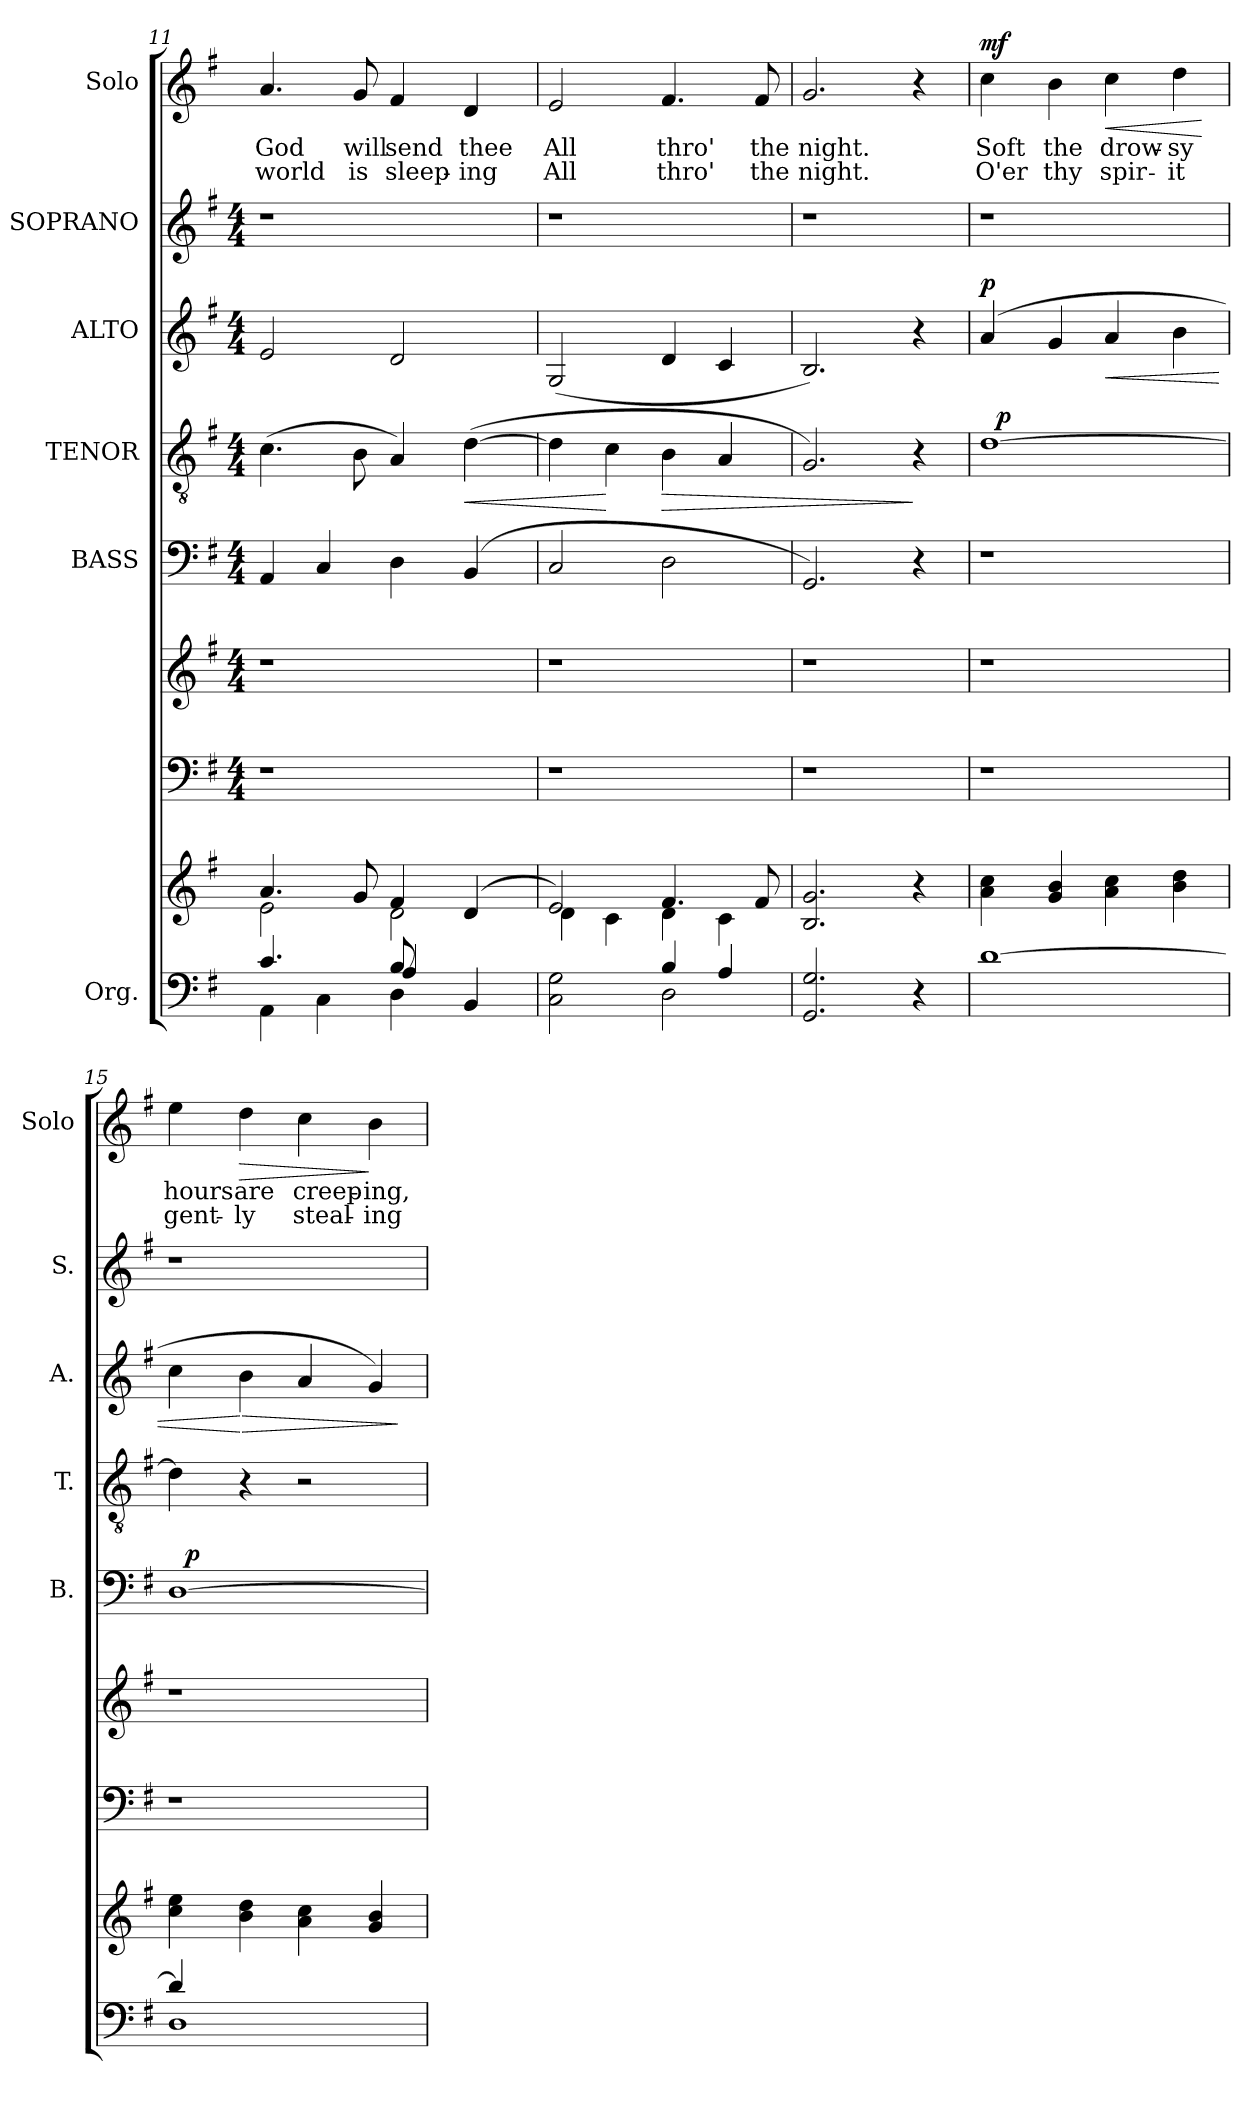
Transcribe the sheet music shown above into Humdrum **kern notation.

**kern	**kern	**kern	**kern	**kern	**dynam	**kern	**dynam	**kern	**dynam	**kern	**kern	**text	**text	**dynam
*part8	*part8	*part7	*part6	*part5	*part5	*part4	*part4	*part3	*part3	*part2	*part1	*part1	*part1	*part1
*staff9	*staff8	*staff7	*staff6	*staff5	*staff5	*staff4	*staff4	*staff3	*staff3	*staff2	*staff1	*staff1	*staff1	*staff1
*I"Org.	*	*	*	*I"BASS	*	*I"TENOR	*	*I"ALTO	*	*I"SOPRANO	*I"Solo	*	*	*
*	*	*	*	*I'B.	*	*I'T.	*	*I'A.	*	*I'S.	*I'Solo	*	*	*
!!LO:PB:g=z
*clefF4	*clefG2	*clefF4	*clefG2	*clefF4	*	*clefGv2	*	*clefG2	*	*clefG2	*clefG2	*	*	*
*	*	*	*	*ITrd7c12	*	*	*	*	*	*	*	*	*	*
*k[f#]	*k[f#]	*k[f#]	*k[f#]	*k[f#]	*	*k[f#]	*	*k[f#]	*	*k[f#]	*k[f#]	*	*	*
*G:	*G:	*G:	*G:	*G:	*	*G:	*	*G:	*	*G:	*G:	*	*	*
*	*	*M4/4	*M4/4	*M4/4	*	*M4/4	*	*M4/4	*	*M4/4	*	*	*	*
=11	=11	=11	=11	=11	=11	=11	=11	=11	=11	=11	=11	=11	=11	=11
*^	*^	*	*	*	*	*	*	*	*	*	*	*	*	*
*	*^	*	*	*	*	*	*	*	*	*	*	*	*	*	*	*
*	*	*^	*	*	*	*	*	*	*	*	*	*	*	*	*	*	*
!	!	!	!	!	!	!	!	!	!	!	!	!	!	!	!	!LO:LY:b	!LO:LY:b	!
4AA\	4.c/	2ryy	2ryy	2e\	4.a/	1r	1r	4AAA/	.	(>4.c\	.	2e/	.	1r	4.a/	God	world	.
4C\	.	.	.	.	.	.	.	4CC/	.	.	.	.	.	.	.	.	.	.
!	!	!	!	!	!	!	!	!	!	!	!	!	!	!	!	!LO:LY:b	!LO:LY:b	!
.	2ryy	.	.	.	8g/	.	.	.	.	8B\	.	.	.	.	8g/	will	is	.
!	!	!	!	!	!	!	!	!	!	!	!	!	!	!	!	!LO:LY:b	!LO:LY:b	!
8B/	.	4D\	4A/	4f#/	2d\	.	.	4DD\	.	4A/)	.	2d/	.	.	4f#/	send	sleep-	.
4.ryy	.	.	.	.	.	.	.	.	.	.	.	.	.	.	.	.	.	.
!	!	!	!	!	!	!	!	!	!	!	!LO:HP:b	!	!	!	!	!LO:LY:b	!LO:LY:b	!
.	.	4ryy	4BB/	(<4d/	.	.	.	(4BBB/	.	(>[>4d\	<	.	.	.	4d/	thee	-ing	.
.	8ryy	.	.	.	.	.	.	.	.	.	.	.	.	.	.	.	.	.
*	*v	*v	*v	*	*	*	*	*	*	*	*	*	*	*	*	*	*	*
=12	=12	=12	=12	=12	=12	=12	=12	=12	=12	=12	=12	=12	=12	=12	=12	=12
!	!	!	!	!	!	!	!	!	!	!	!	!	!	!LO:LY:b	!LO:LY:b	!
2C\ 2G\	2ryy	2e/)	4d\	1r	1r	2CC/	.	4d\]	.	(2G/	.	1r	2e/	All	All	.
.	.	.	4c\	.	.	.	.	4c\	[	.	.	.	.	.	.	.
!	!	!	!	!	!	!	!	!	!LO:HP:b	!	!	!	!	!LO:LY:b	!LO:LY:b	!
2D\	4B/	4.f#/	4d\	.	.	2DD\	.	4B\	>	4d/	.	.	4.f#/	thro'	thro'	.
.	4A/	.	4c\	.	.	.	.	4A/	.	4c/	.	.	.	.	.	.
!	!	!	!	!	!	!	!	!	!	!	!	!	!	!LO:LY:b	!LO:LY:b	!
.	.	8f#/	.	.	.	.	.	.	.	.	.	.	8f#/	the	the	.
*v	*v	*	*	*	*	*	*	*	*	*	*	*	*	*	*	*
*	*v	*v	*	*	*	*	*	*	*	*	*	*	*	*	*
=13	=13	=13	=13	=13	=13	=13	=13	=13	=13	=13	=13	=13	=13	=13
!	!	!	!	!	!	!	!	!	!	!	!	!LO:LY:b	!LO:LY:b	!
2.GG/ 2.G/	2.B/ 2.g/	1r	1r	2.GGG/)	.	2.G/)	.	2.B/)	.	1r	2.g/	night.	night.	.
4r	4r	.	.	4r	.	4r	]	4r	.	.	4r	.	.	.
=14	=14	=14	=14	=14	=14	=14	=14	=14	=14	=14	=14	=14	=14	=14
!	!	!	!	!	!	!	!	!	!LO:DY:a	!	!	!LO:LY:b	!LO:LY:b	!LO:DY:a
*	*	*	*	*	*	*^	*	*	*	*	*	*	*	*
[>1d	4a\ 4cc\	1r	1r	1r	.	[>1d	32ryy	.	(4a/	p	1r	4cc\	Soft	O'er	mf
!	!	!	!	!	!	!	!	!LO:DY:a	!	!	!	!	!	!	!
.	.	.	.	.	.	.	2ryy	p	.	.	.	.	.	.	.
!	!	!	!	!	!	!	!	!	!	!	!	!	!LO:LY:b	!LO:LY:b	!
.	4g/ 4b/	.	.	.	.	.	.	.	4g/	.	.	4b\	the	thy	.
!	!	!	!	!	!	!	!	!	!	!LO:HP:b	!	!	!LO:LY:b	!LO:LY:b	!LO:HP:b
.	4a\ 4cc\	.	.	.	.	.	.	.	4a/	<	.	4cc\	drow-	spir-	<
.	.	.	.	.	.	.	4...ryy	.	.	.	.	.	.	.	.
!	!	!	!	!	!	!	!	!	!	!	!	!	!LO:LY:b	!LO:LY:b	!
.	4b\ 4dd\	.	.	.	.	.	.	.	4b\	.	.	4dd\	-sy	-it	.
.	.	.	.	.	.	.	.	.	.	.	.	.	.	.	[
=15	=15	=15	=15	=15	=15	=15	=15	=15	=15	=15	=15	=15	=15	=15	=15
*^	*	*	*	*	*	*	*	*	*	*	*	*	*	*	*
!	!	!	!	!	!	!	!	!	!	!	!	!	!	!LO:LY:b	!LO:LY:b	!
*	*	*	*	*	*^	*	*v	*v	*	*	*	*	*	*	*	*
4d/]	1D	4cc\ 4ee\	1r	1r	[<1DD	32ryy	.	4d\]	.	4cc\	.	1r	4ee\	hours	gent-	.
!	!	!	!	!	!	!	!LO:DY:a	!	!	!	!	!	!	!	!	!
.	.	.	.	.	.	2ryy	p	.	.	.	.	.	.	.	.	.
!	!	!	!	!	!	!	!	!	!	!	!LO:HP:n=1:b	!	!	!LO:LY:b	!LO:LY:b	!LO:HP:b
2.ryy	.	4b\ 4dd\	.	.	.	.	.	4r	.	4b\	[ >	.	4dd\	are	-ly	>
!	!	!	!	!	!	!	!	!	!	!	!	!	!	!LO:LY:b	!LO:LY:b	!
.	.	4a\ 4cc\	.	.	.	.	.	2r	.	4a/	.	.	4cc\	creep-	steal-	.
.	.	.	.	.	.	4...ryy	.	.	.	.	.	.	.	.	.	.
!	!	!	!	!	!	!	!	!	!	!	!	!	!	!LO:LY:b	!LO:LY:b	!
.	.	4g/ 4b/	.	.	.	.	.	.	.	4g/)	.	.	4b\	-ing,	-ing	]
*v	*v	*	*	*	*	*	*	*	*	*	*	*	*	*	*	*
.	.	.	.	.	.	.	.	.	.	]	.	.	.	.	.
*	*	*	*	*v	*v	*	*	*	*	*	*	*	*	*	*
=	=	=	=	=	=	=	=	=	=	=	=	=	=	=
*-	*-	*-	*-	*-	*-	*-	*-	*-	*-	*-	*-	*-	*-	*-
